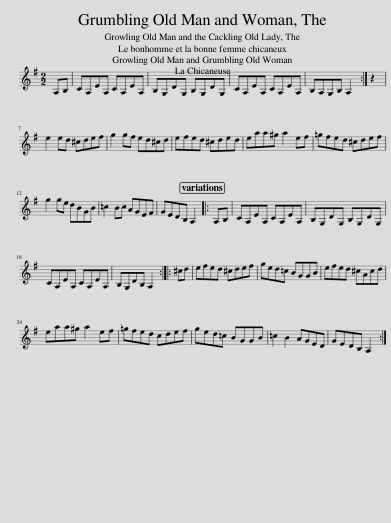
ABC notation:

X:1
L:1/8
M:2/2
I:linebreak $
K:G
V:1 treble
V:1
 A,B, | CA,EA, CA,EA, | B,G,DG, B,G,DG, | CA,EA, CA,EA, | B,A,G,B, A,2 :| %5
 z2 |$ e2 ed ^cdef | g2 gf ed^cd | efed ^cded | eaa^g a2 ef | %10
 =gfed ^cdef |$ g2 ge dBGB | =c2 Bc AGEF | GEDB, A,2 |: A,B, | %15
 CA,EA, CA,EA, | B,G,DG, B,G,DG, |$ CA,EA, CA,EA, | B,G,DB, A,2 :: ^cd | %20
 efed ^cdef | ged=c BGGB | efed ^cAcd |$ eaa^g a2 ef | =gfed cdef | %25
 ged=c BGGB | =c2 B2 AGED | GEDB, A,2 :| %28
